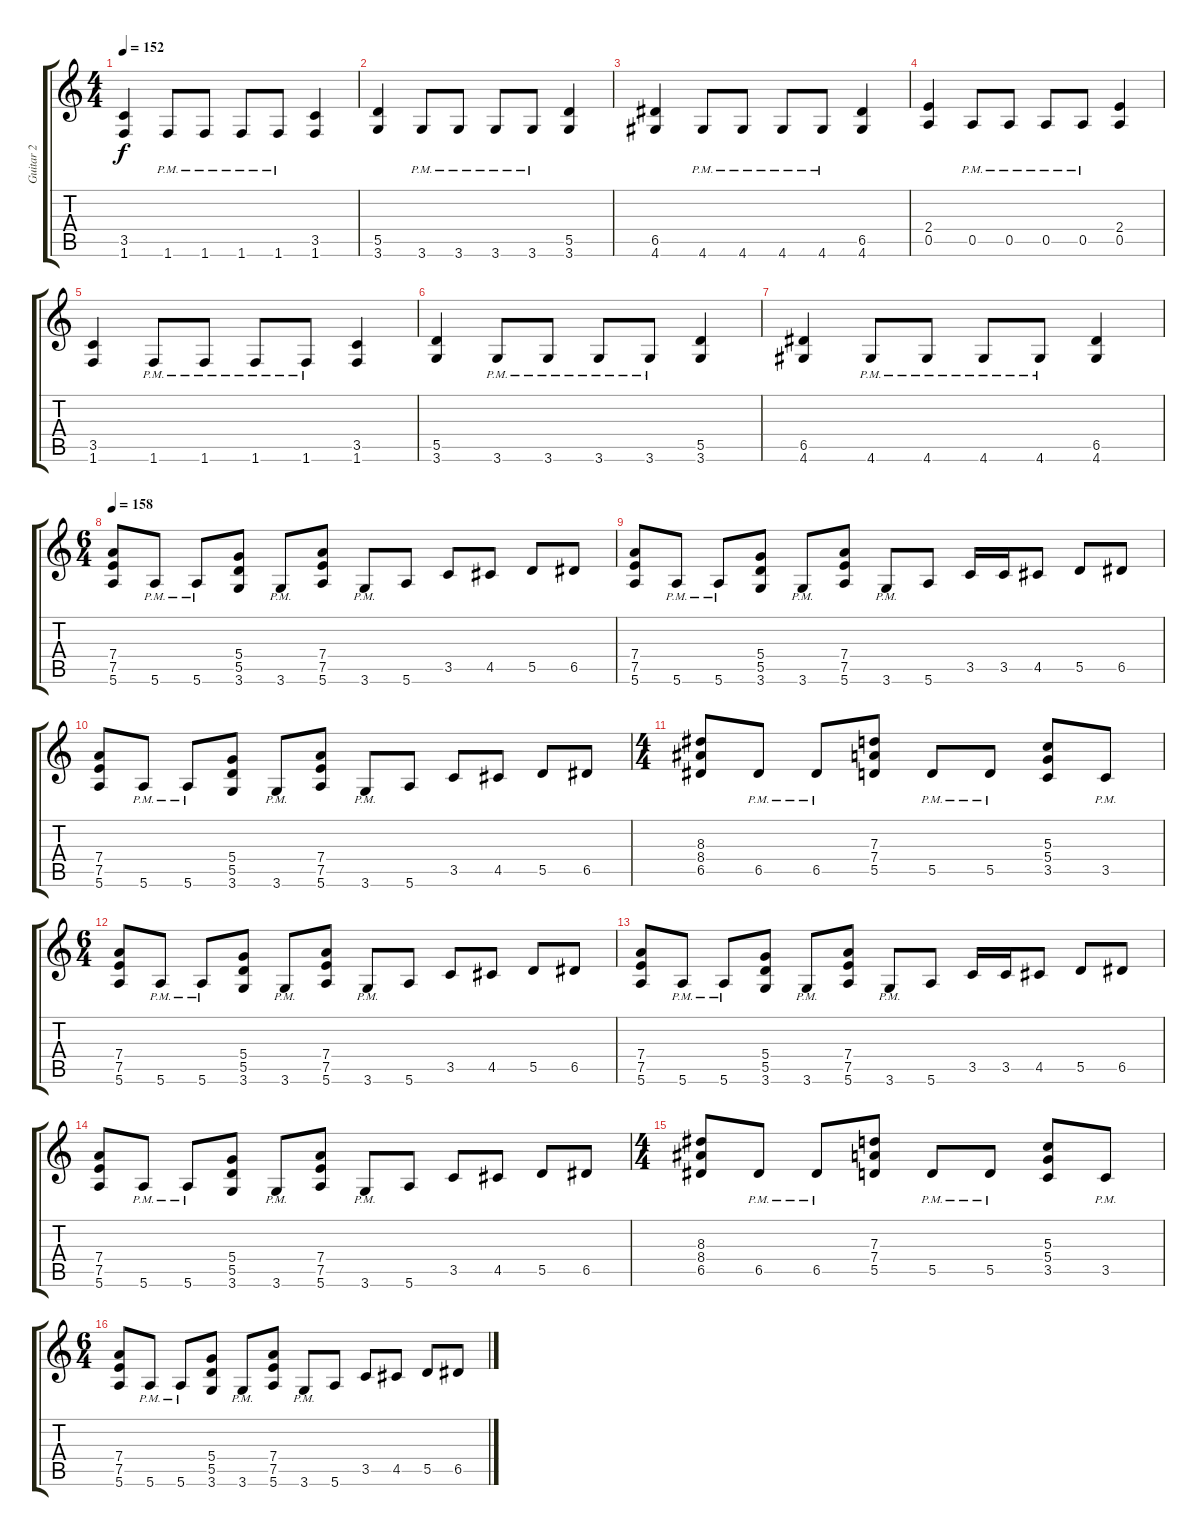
\track ("Guitar 2" "Guitar 2") {instrument distortionguitar}
\staff {score tabs}
\tuning (E4 B3 G3 D3 A2 E2) {hide}
\ts (4 4)
\tempo 152
\clef g2
\ks c
(3.5 1.6).4{dy f} 1.6{pm}.8 1.6{pm}.8 1.6{pm}.8 1.6{pm}.8 (3.5 1.6).4 |
(5.5 3.6).4 3.6{pm}.8 3.6{pm}.8 3.6{pm}.8 3.6{pm}.8 (5.5 3.6).4 |
(6.5 4.6).4 4.6{pm}.8 4.6{pm}.8 4.6{pm}.8 4.6{pm}.8 (6.5 4.6).4 |
(2.4 0.5).4 0.5{pm}.8 0.5{pm}.8 0.5{pm}.8 0.5{pm}.8 (2.4 0.5).4 |
(3.5 1.6).4 1.6{pm}.8 1.6{pm}.8 1.6{pm}.8 1.6{pm}.8 (3.5 1.6).4 |
(5.5 3.6).4 3.6{pm}.8 3.6{pm}.8 3.6{pm}.8 3.6{pm}.8 (5.5 3.6).4 |
(6.5 4.6).4 4.6{pm}.8 4.6{pm}.8 4.6{pm}.8 4.6{pm}.8 (6.5 4.6).4 |
\ts (6 4)
\section ("" "")
\tempo 158
(7.4 7.5 5.6).8 5.6{pm}.8 5.6{pm}.8 (5.4 5.5 3.6).8 3.6{pm}.8 (7.4 7.5 5.6).8 3.6{pm}.8 5.6.8 3.5.8 4.5.8 5.5.8 6.5.8 |
(7.4 7.5 5.6).8 5.6{pm}.8 5.6{pm}.8 (5.4 5.5 3.6).8 3.6{pm}.8 (7.4 7.5 5.6).8 3.6{pm}.8 5.6.8 3.5.16 3.5.16 4.5.8 5.5.8 6.5.8 |
(7.4 7.5 5.6).8 5.6{pm}.8 5.6{pm}.8 (5.4 5.5 3.6).8 3.6{pm}.8 (7.4 7.5 5.6).8 3.6{pm}.8 5.6.8 3.5.8 4.5.8 5.5.8 6.5.8 |
\ts (4 4)
(8.3 8.4 6.5).8 6.5{pm}.8 6.5{pm}.8 (7.3 7.4 5.5).8 5.5{pm}.8 5.5{pm}.8 (5.3 5.4 3.5).8 3.5{pm}.8 |
\ts (6 4)
(7.4 7.5 5.6).8 5.6{pm}.8 5.6{pm}.8 (5.4 5.5 3.6).8 3.6{pm}.8 (7.4 7.5 5.6).8 3.6{pm}.8 5.6.8 3.5.8 4.5.8 5.5.8 6.5.8 |
(7.4 7.5 5.6).8 5.6{pm}.8 5.6{pm}.8 (5.4 5.5 3.6).8 3.6{pm}.8 (7.4 7.5 5.6).8 3.6{pm}.8 5.6.8 3.5.16 3.5.16 4.5.8 5.5.8 6.5.8 |
(7.4 7.5 5.6).8 5.6{pm}.8 5.6{pm}.8 (5.4 5.5 3.6).8 3.6{pm}.8 (7.4 7.5 5.6).8 3.6{pm}.8 5.6.8 3.5.8 4.5.8 5.5.8 6.5.8 |
\ts (4 4)
(8.3 8.4 6.5).8 6.5{pm}.8 6.5{pm}.8 (7.3 7.4 5.5).8 5.5{pm}.8 5.5{pm}.8 (5.3 5.4 3.5).8 3.5{pm}.8 |
\ts (6 4)
\section ("" "")
(7.4 7.5 5.6).8 5.6{pm}.8 5.6{pm}.8 (5.4 5.5 3.6).8 3.6{pm}.8 (7.4 7.5 5.6).8 3.6{pm}.8 5.6.8 3.5.8 4.5.8 5.5.8 6.5.8
